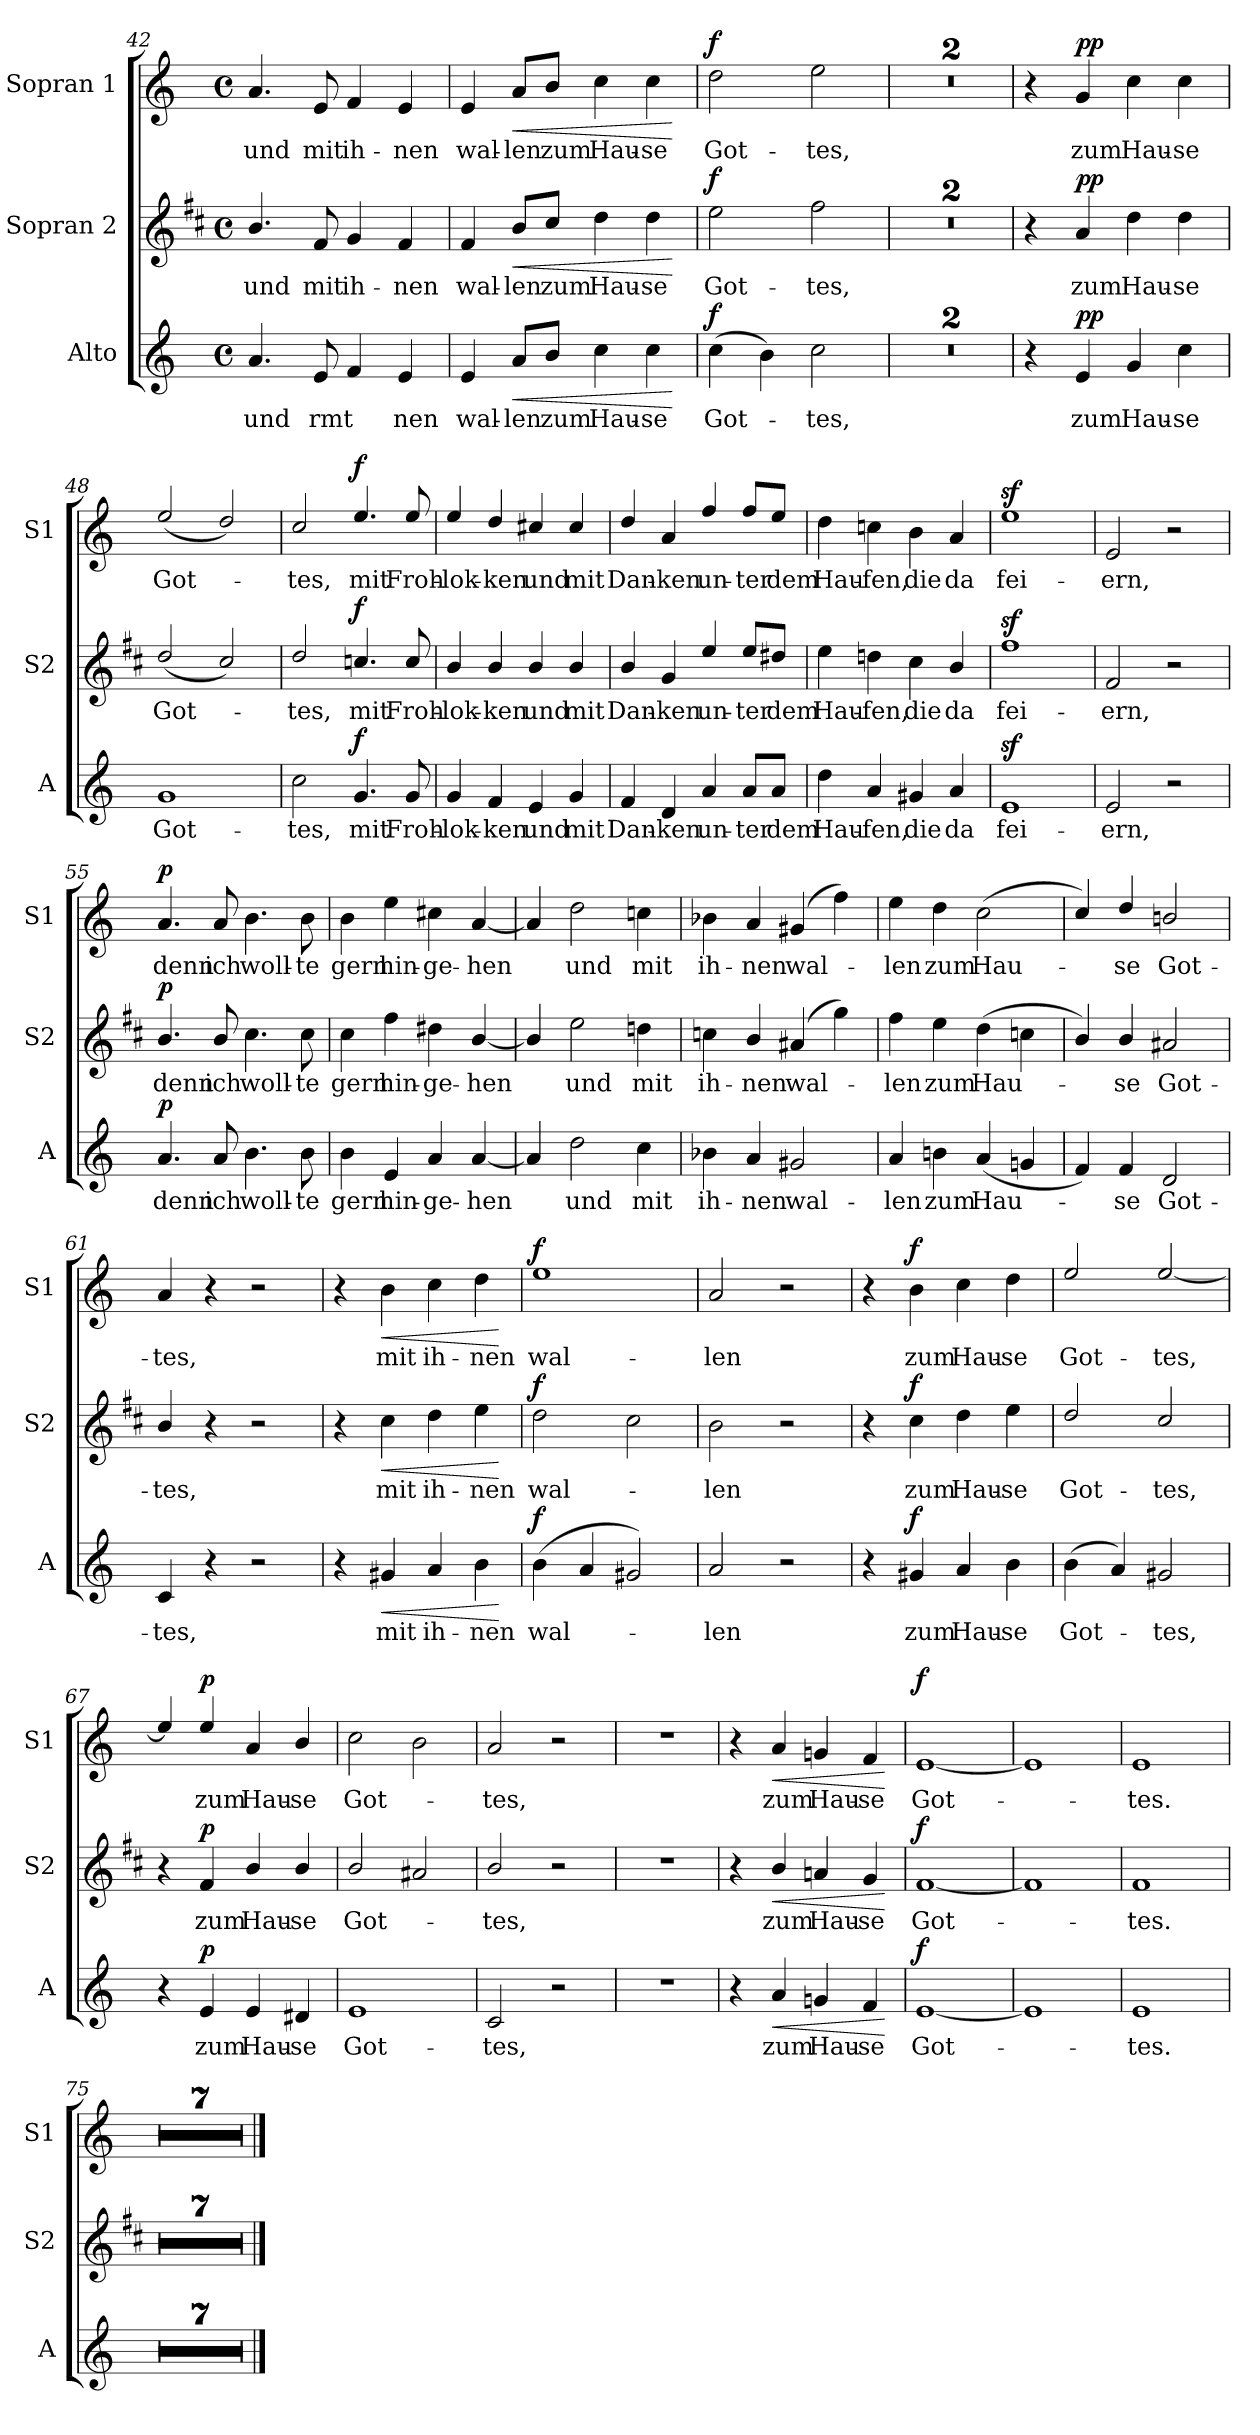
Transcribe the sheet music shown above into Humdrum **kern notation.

**kern	**text	**dynam	**kern	**text	**dynam	**kern	**text	**dynam
*part3	*part3	*part3	*part2	*part2	*part2	*part1	*part1	*part1
*staff3	*staff3	*staff3	*staff2	*staff2	*staff2	*staff1	*staff1	*staff1
*I"Alto	*	*	*I"Sopran 2	*	*	*I"Sopran 1	*	*
*I'A	*	*	*I'S2	*	*	*I'S1	*	*
*	*	*	*	*	*	*clefG2	*	*
*	*	*	*ITrd1c2	*	*	*	*	*
*k[]	*	*	*k[]	*	*	*k[]	*	*
*M4/4	*	*	*M4/4	*	*	*M4/4	*	*
*met(c)	*	*	*met(c)	*	*	*met(c)	*	*
=42	=42	=42	=42	=42	=42	=42	=42	=42
4.a/	und	.	4.a/	und	.	4.a/	und	.
8e/	rmt	.	8e/	mit	.	8e/	mit	.
4f/	.	.	4f/	ih-	.	4f/	ih-	.
4e/	nen	.	4e/	-nen	.	4e/	-nen	.
=43	=43	=43	=43	=43	=43	=43	=43	=43
4e/	wal-	.	4e/	wal-	.	4e/	wal-	.
!	!	!LO:HP:b	!	!	!LO:HP:b	!	!	!LO:HP:b
8a/L	-len	<	8a/L	-len	<	8a/L	-len	<
8b\J	zum	.	8b\J	zum	.	8b/J	zum	.
4cc\	Hau-	.	4cc\	Hau-	.	4cc\	Hau-	.
4cc\	-se	.	4cc\	-se	.	4cc\	-se	.
.	.	[	.	.	[	.	.	[
=44	=44	=44	=44	=44	=44	=44	=44	=44
!	!	!LO:DY:a	!	!	!LO:DY:a	!	!	!LO:DY:a
(4cc\	-Got-	f	2dd\	-Got-	f	2dd\	-Got-	f
4b\)	.	.	.	.	.	.	.	.
2cc\	-tes,	.	2ee\	-tes,	.	2ee\	-tes,	.
=45	=45	=45	=45	=45	=45	=45	=45	=45
1r	.	.	1r	.	.	1r	.	.
=46	=46	=46	=46	=46	=46	=46	=46	=46
1r	.	.	1r	.	.	1r	.	.
=47	=47	=47	=47	=47	=47	=47	=47	=47
4r	.	.	4r	.	.	4r	.	.
!	!	!LO:DY:a	!	!	!LO:DY:a	!	!	!LO:DY:a
4e/	zum	pp	4g/	zum	pp	4g/	zum	pp
4g/	Hau-	.	4cc\	Hau-	.	4cc\	Hau-	.
4cc\	-se	.	4cc\	-se	.	4cc\	-se	.
!!LO:LB:g=z
=48	=48	=48	=48	=48	=48	=48	=48	=48
1g	Got-	.	(2cc/	Got-	.	(2ee/	Got-	.
.	.	.	2b/)	.	.	2dd/)	.	.
=49	=49	=49	=49	=49	=49	=49	=49	=49
2cc\	-tes,	.	2cc/	-tes,	.	2cc/	tes,	.
!	!	!LO:DY:a	!	!	!LO:DY:a	!	!	!LO:DY:a
4.g/	mit	f	4.b-X/	mit	f	4.ee/	mit	f
8g/	Froh-	.	8b-/	Froh-	.	8ee/	Froh-	.
=50	=50	=50	=50	=50	=50	=50	=50	=50
4g/	-lok-	.	4a/	-lok-	.	4ee/	-lok-	.
4f/	-ken	.	4a/	-ken	.	4dd/	-ken	.
4e/	und	.	4a/	und	.	4cc#X/	und	.
4g/	mit	.	4a/	mit	.	4cc#/	mit	.
=51	=51	=51	=51	=51	=51	=51	=51	=51
4f/	Dan-	.	4a/	Dan-	.	4dd/	Dan-	.
4d/	-ken	.	4f/	-ken	.	4a/	-ken	.
4a/	un-	.	4dd/	un-	.	4ff/	un-	.
8a/L	-ter	.	8dd/L	-ter	.	8ff/L	-ter	.
8a/J	dem	.	8cc#X/J	dem	.	8ee/J	dem	.
=52	=52	=52	=52	=52	=52	=52	=52	=52
4dd\	Hau-	.	4dd\	Hau-	.	4dd\	Hau-	.
4a/	-fen,	.	4ccn\	-fen,	.	4ccn\	-fen,	.
4g#X/	die	.	4b\	die	.	4b\	die	.
4a/	da	.	4a/	da	.	4a/	da	.
!!LO:PB:g=z
=53	=53	=53	=53	=53	=53	=53	=53	=53
1ez>	fei-	.	1eez>	fei-	.	1eez>	fei-	.
=54	=54	=54	=54	=54	=54	=54	=54	=54
2e/	-ern,	.	2e/	-ern,	.	2e/	-ern,	.
2r	.	.	2r	.	.	2r	.	.
=55	=55	=55	=55	=55	=55	=55	=55	=55
!	!	!LO:DY:a	!	!	!LO:DY:a	!	!	!LO:DY:a
4.a/	denn	p	4.a/	denn	p	4.a/	denn	p
8a/	ich	.	8a/	ich	.	8a/	ich	.
4.b\	woll-	.	4.b\	woll-	.	4.b\	woll-	.
8b\	-te	.	8b\	-te	.	8b\	-te	.
=56	=56	=56	=56	=56	=56	=56	=56	=56
4b\	gern	.	4b\	-gern	.	4b\	-gern	.
4e/	hin-	.	4ee\	hin-	.	4ee\	hin-	.
4a/	-ge-	.	4cc#X\	-ge-	.	4cc#X\	-ge-	.
[4a/	-hen	.	[4a/	-hen	.	[4a/	-hen	.
=57	=57	=57	=57	=57	=57	=57	=57	=57
4a/]	.	.	4a/]	.	.	4a/]	.	.
2dd\	und	.	2dd\	und	.	2dd\	und	.
4cc\	mit	.	4ccn\	mit	.	4ccn\	mit	.
=58	=58	=58	=58	=58	=58	=58	=58	=58
4b-X\	ih-	.	4b-X\	ih-	.	4b-X\	ih-	.
4a/	-nen	.	4a/	-nen	.	4a/	-nen	.
2g#X/	wal-	.	(4g#X/	wal-	.	(4g#X/	wal-	.
.	.	.	4ff\)	.	.	4ff\)	.	.
=59	=59	=59	=59	=59	=59	=59	=59	=59
4a/	-len	.	4ee\	-len	.	4ee\	-len	.
4bn\	zum	.	4dd\	zum	.	4dd\	zum	.
(4a/	Hau-	.	(4cc\	Hau-	.	(2cc\	Hau-	.
4gn/	.	.	4b-X\	.	.	.	.	.
!!LO:LB:g=z
=60	=60	=60	=60	=60	=60	=60	=60	=60
4f/)	.	.	4a/)	.	.	4cc/)	.	.
4f/	-se	.	4a/	-se	.	4dd/	-se	.
2d/	Got-	.	2g#X/	Got-	.	2bn/	Got-	.
=61	=61	=61	=61	=61	=61	=61	=61	=61
4c/	-tes,	.	4a/	-tes,	.	4a/	-tes,	.
4r	.	.	4r	.	.	4r	.	.
2r	.	.	2r	.	.	2r	.	.
=62	=62	=62	=62	=62	=62	=62	=62	=62
4r	.	.	4r	.	.	4r	.	.
!	!	!LO:HP:b	!	!	!LO:HP:b	!	!	!LO:HP:b
4g#X/	mit	<	4b\	mit	<	4b\	mit	<
4a/	ih-	.	4cc\	ih-	.	4cc\	ih-	.
4b\	-nen	.	4dd\	-nen	.	4dd\	-nen	.
.	.	[	.	.	[	.	.	[
=63	=63	=63	=63	=63	=63	=63	=63	=63
!	!	!LO:DY:a	!	!	!LO:DY:a	!	!	!LO:DY:a
(4b\	wal-	f	2cc\	wal-	f	1ee	wal-	f
4a/	.	.	.	.	.	.	.	.
2g#X/)	.	.	2b\	.	.	.	.	.
=64	=64	=64	=64	=64	=64	=64	=64	=64
2a/	-len	.	2a\	-len	.	2a/	-len	.
2r	.	.	2r	.	.	2r	.	.
=65	=65	=65	=65	=65	=65	=65	=65	=65
4r	.	.	4r	.	.	4r	.	.
!	!	!LO:DY:a	!	!	!LO:DY:a	!	!	!LO:DY:a
4g#X/	zum	f	4b\	zum	f	4b\	zum	f
4a/	Hau-	.	4cc\	Hau-	.	4cc\	Hau-	.
4b\	-se	.	4dd\	-se	.	4dd\	-se	.
=66	=66	=66	=66	=66	=66	=66	=66	=66
(4b\	Got-	.	2cc/	Got-	.	2ee/	Got-	.
4a/)	.	.	.	.	.	.	.	.
2g#X/	-tes,	.	2b/	-tes,	.	[2ee/	-tes,	.
=67	=67	=67	=67	=67	=67	=67	=67	=67
4r	.	.	4r	.	.	4ee/]	.	.
!	!	!LO:DY:a	!	!	!LO:DY:a	!	!	!LO:DY:a
4e/	zum	p	4e/	zum	p	4ee/	zum	p
4e/	Hau-	.	4a/	Hau-	.	4a/	Hau-	.
4d#X/	-se	.	4a/	-se	.	4b/	-se	.
!!LO:LB:g=z
=68	=68	=68	=68	=68	=68	=68	=68	=68
1e	Got-	.	2a/	Got-	.	2cc\	Got-	.
.	.	.	2g#X/	.	.	2b\	.	.
=69	=69	=69	=69	=69	=69	=69	=69	=69
2c/	-tes,	.	2a/	-tes,	.	2a/	-tes,	.
2r	.	.	2r	.	.	2r	.	.
=70	=70	=70	=70	=70	=70	=70	=70	=70
1r	.	.	1r	.	.	1r	.	.
=71	=71	=71	=71	=71	=71	=71	=71	=71
4r	.	.	4r	.	.	4r	.	.
!	!	!LO:HP:b	!	!	!LO:HP:b	!	!	!LO:HP:b
4a/	zum	<	4a/	zum	<	4a/	zum	<
4gn/	Hau-	.	4gn/	Hau-	.	4gn/	Hau-	.
4f/	-se	.	4f/	-se	.	4f/	-se	.
.	.	[	.	.	[	.	.	[
=72	=72	=72	=72	=72	=72	=72	=72	=72
!	!	!LO:DY:a	!	!	!LO:DY:a	!	!	!LO:DY:a
[1e	Got-	f	[1e	Got-	f	[1e	Got-	f
=73	=73	=73	=73	=73	=73	=73	=73	=73
1e]	.	.	1e]	.	.	1e]	.	.
=74	=74	=74	=74	=74	=74	=74	=74	=74
1e	-tes.	.	1e	-tes.	.	1e	-tes.	.
=75	=75	=75	=75	=75	=75	=75	=75	=75
1r	.	.	1r	.	.	1r	.	.
=76	=76	=76	=76	=76	=76	=76	=76	=76
1r	.	.	1r	.	.	1r	.	.
=77	=77	=77	=77	=77	=77	=77	=77	=77
1r	.	.	1r	.	.	1r	.	.
=78	=78	=78	=78	=78	=78	=78	=78	=78
1r	.	.	1r	.	.	1r	.	.
=79	=79	=79	=79	=79	=79	=79	=79	=79
1r	.	.	1r	.	.	1r	.	.
=80	=80	=80	=80	=80	=80	=80	=80	=80
1r	.	.	1r	.	.	1r	.	.
=81	=81	=81	=81	=81	=81	=81	=81	=81
1r	.	.	1r	.	.	1r	.	.
==	==	==	==	==	==	==	==	==
*-	*-	*-	*-	*-	*-	*-	*-	*-
